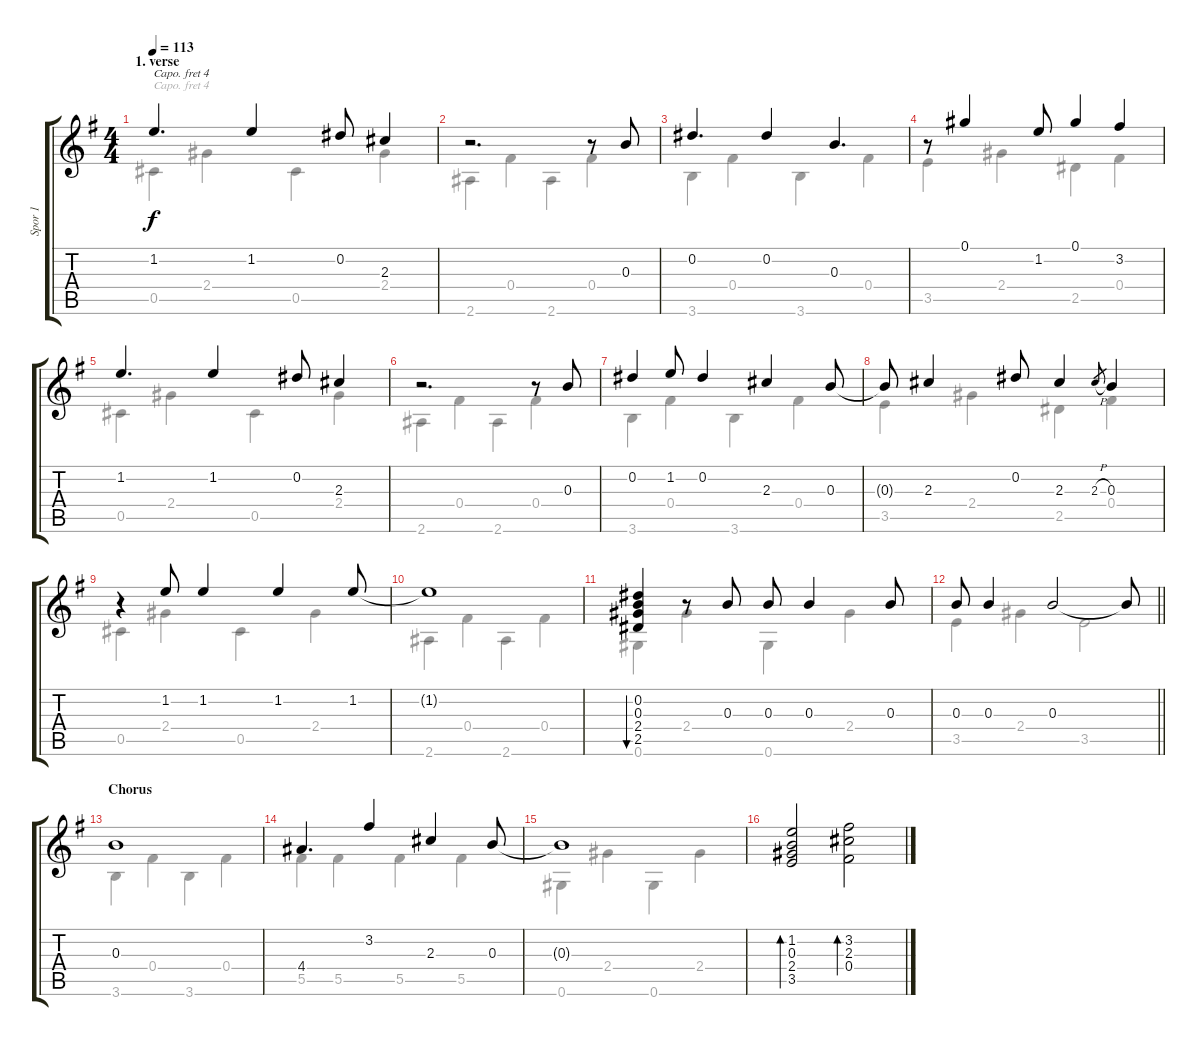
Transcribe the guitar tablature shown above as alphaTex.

\track ("Spor 1" "Spor 1") {instrument acousticguitarsteel}
\staff {score tabs}
\capo 4
\tuning (E4 B3 G3 D3 A2 E2) {hide}
\voice
\ts (4 4)
\section ("" "1. verse")
\tempo 113
\clef g2
\ks g
1.2.4{d dy f instrument acousticguitarsteel} 1.2.4 0.2.8 2.3.4 |
r.2{d} r.8 0.3.8 |
0.2.4{d} 0.2.4 0.3.4{d} |
r.8 0.1.4 1.2.8 0.1.4 3.2.4 |
1.2.4{d} 1.2.4 0.2.8 2.3.4 |
r.2{d} r.8 0.3.8 |
0.2.4 1.2.8 0.2.4 2.3.4 0.3.8 |
0.3{t}.8 2.3.4 0.2.8 2.3.4 2.3{h}.8{gr} 0.3.4 |
r.4 1.2.8 1.2.4 1.2.4 1.2.8 |
1.2{t}.1 |
(0.2 0.3 2.4 2.5).4{bu 240} r.8 0.3.8 0.3.8 0.3.4 0.3.8 |
\barLineRight lightlight
0.3.8 0.3.4 0.3.2 0.3{t}.8 |
\section ("" "Chorus")
0.3.1 |
4.4.4{d} 3.2.4 2.3.4 0.3.8 |
0.3{t}.1 |
(1.2 0.3 2.4 3.5).2{bd 240} (3.2 2.3 0.4).2{bd 240}
\voice
\clef g2
\ottava regular
\simile none
\ks g
0.5.4{dy f} 2.4.4 0.5.4 2.4.4 |
2.6.4 0.4.4 2.6.4 0.4.4 |
3.6.4 0.4.4 3.6.4 0.4.4 |
3.5.4 2.4.4 2.5.4 0.4.4 |
0.5.4 2.4.4 0.5.4 2.4.4 |
2.6.4 0.4.4 2.6.4 0.4.4 |
3.6.4 0.4.4 3.6.4 0.4.4 |
3.5.4 2.4.4 2.5.4 0.4.4 |
0.5.4 2.4.4 0.5.4 2.4.4 |
2.6.4 0.4.4 2.6.4 0.4.4 |
0.6.4 2.4.4 0.6.4 2.4.4 |
\barLineRight lightlight
3.5.4 2.4.4 3.5.2 |
3.6.4 0.4.4 3.6.4 0.4.4 |
5.5.4 5.5.4 5.5.4 5.5.4 |
0.6.4 2.4.4 0.6.4 2.4.4 |
